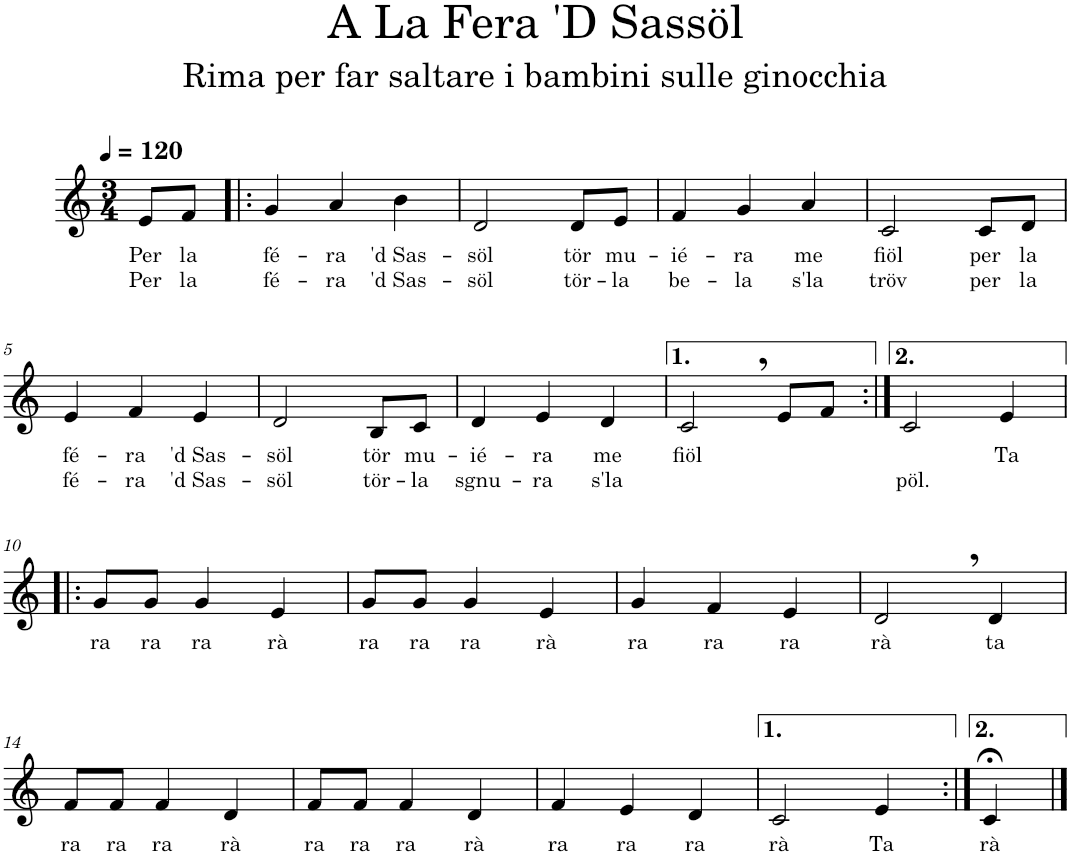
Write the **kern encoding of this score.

**kern	**text	**text
*part1	*part1	*part1
*staff1	*staff1	*staff1
*I"Voice	*	*
*I'Vo.	*	*
*clefG2	*	*
*k[]	*	*
*M3/4	*	*
*MM120	*	*
=	=	=
!	!LO:LY:b	!LO:LY:b
8e/L	Per	Per
!	!LO:LY:b	!LO:LY:b
8f/J	la	la
=1!|:	=1!|:	=1!|:
!	!LO:LY:b	!LO:LY:b
4g/	fé-	fé-
!	!LO:LY:b	!LO:LY:b
4a/	-ra	-ra
!	!LO:LY:b	!LO:LY:b
4b\	'd Sas-	'd Sas-
=2	=2	=2
!	!LO:LY:b	!LO:LY:b
2d/	-söl	-söl
!	!LO:LY:b	!LO:LY:b
8d/L	tör	tör-
!	!LO:LY:b	!LO:LY:b
8e/J	mu-	-la
=3	=3	=3
!	!LO:LY:b	!LO:LY:b
4f/	-ié-	be-
!	!LO:LY:b	!LO:LY:b
4g/	-ra	-la
!	!LO:LY:b	!LO:LY:b
4a/	me	s'la
=4	=4	=4
!	!LO:LY:b	!LO:LY:b
2c/	fiöl	tröv
!	!LO:LY:b	!LO:LY:b
8c/L	per	per
!	!LO:LY:b	!LO:LY:b
8d/J	la	la
!!LO:LB:g=z
=5	=5	=5
!	!LO:LY:b	!LO:LY:b
4e/	fé-	fé-
!	!LO:LY:b	!LO:LY:b
4f/	-ra	-ra
!	!LO:LY:b	!LO:LY:b
4e/	'd Sas-	'd Sas-
=6	=6	=6
!	!LO:LY:b	!LO:LY:b
2d/	-söl	-söl
!	!LO:LY:b	!LO:LY:b
8B/L	tör	tör-
!	!LO:LY:b	!LO:LY:b
8c/J	mu-	-la
=7	=7	=7
!	!LO:LY:b	!LO:LY:b
4d/	-ié-	sgnu-
!	!LO:LY:b	!LO:LY:b
4e/	-ra	-ra
!	!LO:LY:b	!LO:LY:b
4d/	me	s'la
=8	=8	=8
!	!LO:LY:b	!
2c,/	fiöl	.
8e/L	.	.
8f/J	.	.
=9:|!	=9:|!	=9:|!
!	!	!LO:LY:b
2c/	.	pöl.
!	!LO:LY:b	!
4e/	Ta	.
!!LO:LB:g=z
=10!|:	=10!|:	=10!|:
!	!LO:LY:b	!
8g/L	ra	.
!	!LO:LY:b	!
8g/J	ra	.
!	!LO:LY:b	!
4g/	ra	.
!	!LO:LY:b	!
4e/	rà	.
=11	=11	=11
!	!LO:LY:b	!
8g/L	ra	.
!	!LO:LY:b	!
8g/J	ra	.
!	!LO:LY:b	!
4g/	ra	.
!	!LO:LY:b	!
4e/	rà	.
=12	=12	=12
!	!LO:LY:b	!
4g/	ra	.
!	!LO:LY:b	!
4f/	ra	.
!	!LO:LY:b	!
4e/	ra	.
=13	=13	=13
!	!LO:LY:b	!
2d,/	rà	.
!	!LO:LY:b	!
4d/	ta	.
!!LO:LB:g=z
=14	=14	=14
!	!LO:LY:b	!
8f/L	ra	.
!	!LO:LY:b	!
8f/J	ra	.
!	!LO:LY:b	!
4f/	ra	.
!	!LO:LY:b	!
4d/	rà	.
=15	=15	=15
!	!LO:LY:b	!
8f/L	ra	.
!	!LO:LY:b	!
8f/J	ra	.
!	!LO:LY:b	!
4f/	ra	.
!	!LO:LY:b	!
4d/	rà	.
=16	=16	=16
!	!LO:LY:b	!
4f/	ra	.
!	!LO:LY:b	!
4e/	ra	.
!	!LO:LY:b	!
4d/	ra	.
=17	=17	=17
!	!LO:LY:b	!
2c/	rà	.
!	!LO:LY:b	!
4e/	Ta	.
=18:|!	=18:|!	=18:|!
!	!LO:LY:b	!
4c;</	rà	.
==	==	==
*-	*-	*-
